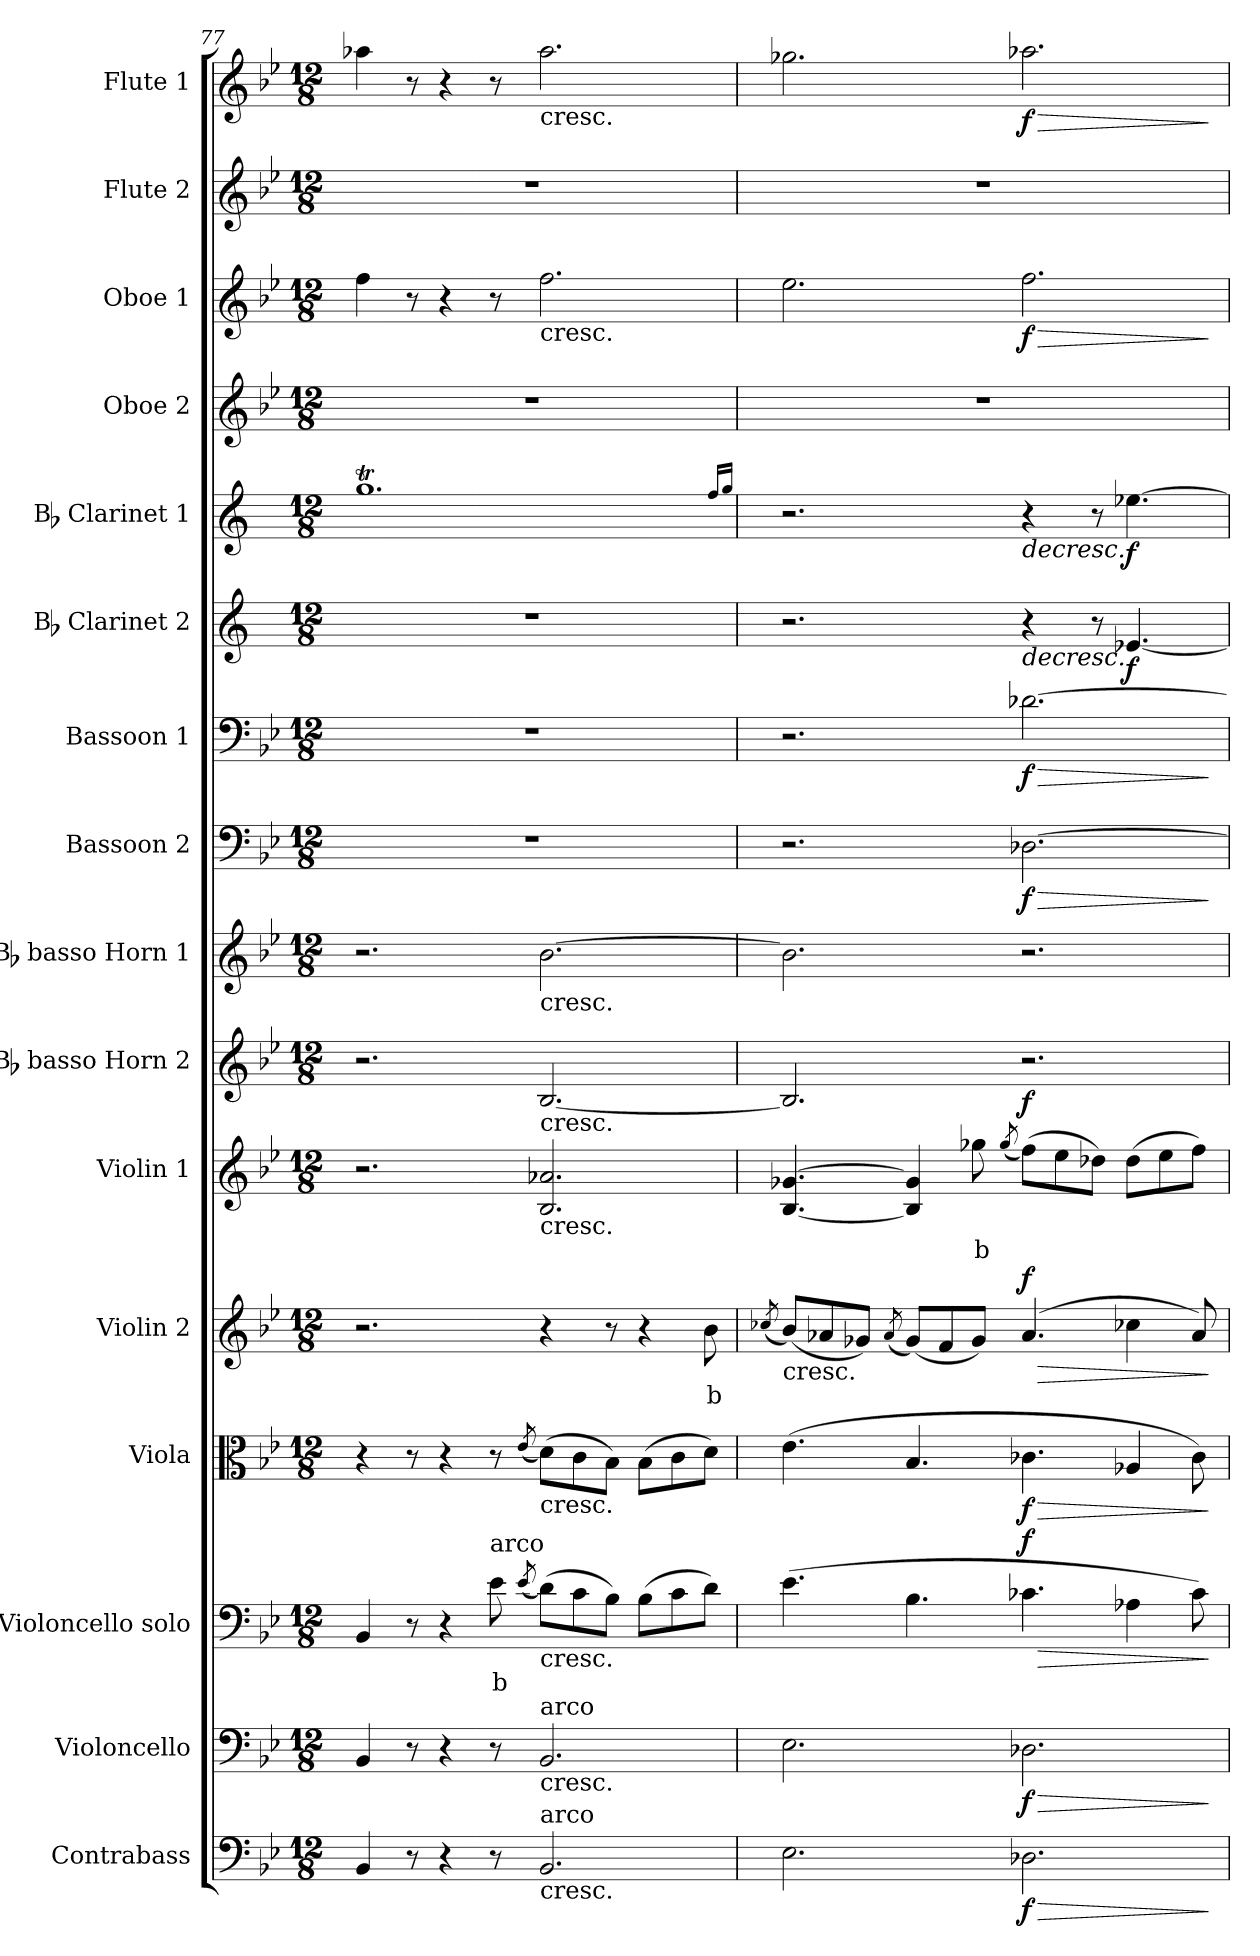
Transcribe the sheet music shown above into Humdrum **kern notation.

**kern	**dynam	**kern	**dynam	**kern	**text	**dynam	**kern	**dynam	**kern	**text	**dynam	**kern	**text	**dynam	**kern	**kern	**kern	**dynam	**kern	**dynam	**kern	**dynam	**kern	**dynam	**kern	**kern	**dynam	**kern	**kern	**dynam
*part16	*part16	*part15	*part15	*part14	*part14	*part14	*part13	*part13	*part12	*part12	*part12	*part11	*part11	*part11	*part10	*part9	*part8	*part8	*part7	*part7	*part6	*part6	*part5	*part5	*part4	*part3	*part3	*part2	*part1	*part1
*staff16	*staff16	*staff15	*staff15	*staff14	*staff14	*staff14	*staff13	*staff13	*staff12	*staff12	*staff12	*staff11	*staff11	*staff11	*staff10	*staff9	*staff8	*staff8	*staff7	*staff7	*staff6	*staff6	*staff5	*staff5	*staff4	*staff3	*staff3	*staff2	*staff1	*staff1
*I"Contrabass	*	*I"Violoncello	*	*I"Violoncello solo	*	*	*I"Viola	*	*I"Violin 2	*	*	*I"Violin 1	*	*	*I"Bb basso Horn 2	*I"Bb basso Horn 1	*I"Bassoon 2	*	*I"Bassoon 1	*	*I"Bb Clarinet 2	*	*I"Bb Clarinet 1	*	*I"Oboe 2	*I"Oboe 1	*	*I"Flute 2	*I"Flute 1	*
*I'Cb	*	*I'Vc	*	*I'Vc solo	*	*	*I'Vla	*	*I'Vln 2	*	*	*I'Vln 1	*	*	*I'Hn 2	*I'Hn 1	*I'Bsn 2	*	*I'Bsn 1	*	*I'Cl 2	*	*I'Cl 1	*	*I'Ob 2	*I'Ob 1	*	*I'Fl 2	*I'Fl 1	*
*clefF4	*	*clefF4	*	*clefF4	*	*	*clefC3	*	*clefG2	*	*	*clefG2	*	*	*clefG2	*clefG2	*clefF4	*	*clefF4	*	*clefG2	*	*clefG2	*	*clefG2	*clefG2	*	*clefG2	*clefG2	*
*ITrd7c12	*	*	*	*	*	*	*	*	*	*	*	*	*	*	*ITrd8c14	*ITrd8c14	*	*	*	*	*ITrd1c2	*	*ITrd1c2	*	*	*	*	*	*	*
*k[b-e-]	*	*k[b-e-]	*	*k[b-e-]	*	*	*k[b-e-]	*	*k[b-e-]	*	*	*k[b-e-]	*	*	*k[b-e-]	*k[b-e-]	*k[b-e-]	*	*k[b-e-]	*	*k[b-e-]	*	*k[b-e-]	*	*k[b-e-]	*k[b-e-]	*	*k[b-e-]	*k[b-e-]	*
*M12/8	*	*M12/8	*	*M12/8	*	*	*M12/8	*	*M12/8	*	*	*M12/8	*	*	*M12/8	*M12/8	*M12/8	*	*M12/8	*	*M12/8	*	*M12/8	*	*M12/8	*M12/8	*	*M12/8	*M12/8	*
=77	=77	=77	=77	=77	=77	=77	=77	=77	=77	=77	=77	=77	=77	=77	=77	=77	=77	=77	=77	=77	=77	=77	=77	=77	=77	=77	=77	=77	=77	=77
4BBB-/	.	4BB-/	.	4BB-/	.	.	4r	.	2.r	.	.	2.r	.	.	2.r	2.r	1.r	.	1.r	.	1.r	.	1.ffT	.	1.r	4ff\	.	1.r	4aa-X\	.
8r	.	8r	.	8r	.	.	8r	.	.	.	.	.	.	.	.	.	.	.	.	.	.	.	.	.	.	8r	.	.	8r	.
4r	.	4r	.	4r	.	.	4r	.	.	.	.	.	.	.	.	.	.	.	.	.	.	.	.	.	.	4r	.	.	4r	.
!	!	!	!	!LO:TX:a:t=arco	!	!	!	!	!	!	!	!	!	!	!	!	!	!	!	!	!	!	!	!	!	!	!	!	!	!
!	!	!	!	!	!LO:LY:b:color=#FF0000	!	!	!	!	!	!	!	!	!	!	!	!	!	!	!	!	!	!	!	!	!	!	!	!	!
8r	.	8r	.	8e-\	b	.	8r	.	.	.	.	.	.	.	.	.	.	.	.	.	.	.	.	.	.	8r	.	.	8r	.
.	.	.	.	(8qe-/	.	.	(8qe-/	.	.	.	.	.	.	.	.	.	.	.	.	.	.	.	.	.	.	.	.	.	.	.
!	!	!	!	!	!	!	!	!	!	!	!	!	!	!	!	!	!	!	!	!	!	!	!	!	!	!	!	!	!LO:TX:b:t=cresc.	!
!	!	!	!	!	!	!	!	!	!	!	!	!	!	!	!	!	!	!	!	!	!	!	!	!	!	!LO:TX:b:t=cresc.	!	!	!	!
!	!	!	!	!	!	!	!	!	!	!	!	!	!	!	!	!LO:TX:b:t=cresc.	!	!	!	!	!	!	!	!	!	!	!	!	!	!
!	!	!	!	!	!	!	!	!	!	!	!	!	!	!	!LO:TX:b:t=cresc.	!	!	!	!	!	!	!	!	!	!	!	!	!	!	!
!	!	!	!	!	!	!	!	!	!	!	!	!LO:TX:b:t=cresc.	!	!	!	!	!	!	!	!	!	!	!	!	!	!	!	!	!	!
!	!	!	!	!	!	!	!LO:TX:b:t=cresc.	!	!	!	!	!	!	!	!	!	!	!	!	!	!	!	!	!	!	!	!	!	!	!
!	!	!	!	!LO:TX:b:t=cresc.	!	!	!	!	!	!	!	!	!	!	!	!	!	!	!	!	!	!	!	!	!	!	!	!	!	!
!	!	!LO:TX:b:t=cresc.	!	!	!	!	!	!	!	!	!	!	!	!	!	!	!	!	!	!	!	!	!	!	!	!	!	!	!	!
!	!	!LO:TX:a:t=arco	!	!	!	!	!	!	!	!	!	!	!	!	!	!	!	!	!	!	!	!	!	!	!	!	!	!	!	!
!LO:TX:b:t=cresc.	!	!	!	!	!	!	!	!	!	!	!	!	!	!	!	!	!	!	!	!	!	!	!	!	!	!	!	!	!	!
!LO:TX:a:t=arco	!	!	!	!	!	!	!	!	!	!	!	!	!	!	!	!	!	!	!	!	!	!	!	!	!	!	!	!	!	!
2.BBB-/	.	2.BB-/	.	(8d\L)	.	.	(8d\L)	.	4r	.	.	2.B-/ 2.a-X/	.	.	[2.BB-/	[2.B-\	.	.	.	.	.	.	.	.	.	2.ff\	.	.	2.aa-\	.
.	.	.	.	8c\	.	.	8c\	.	.	.	.	.	.	.	.	.	.	.	.	.	.	.	.	.	.	.	.	.	.	.
.	.	.	.	8B-\J)	.	.	8B-\J)	.	8r	.	.	.	.	.	.	.	.	.	.	.	.	.	.	.	.	.	.	.	.	.
.	.	.	.	(8B-\L	.	.	(8B-\L	.	4r	.	.	.	.	.	.	.	.	.	.	.	.	.	.	.	.	.	.	.	.	.
.	.	.	.	8c\	.	.	8c\	.	.	.	.	.	.	.	.	.	.	.	.	.	.	.	.	.	.	.	.	.	.	.
!	!	!	!	!	!	!	!	!	!	!LO:LY:b:color=#FF0000	!	!	!	!	!	!	!	!	!	!	!	!	!	!	!	!	!	!	!	!
.	.	.	.	8d\J)	.	.	8d\J)	.	8b-\	b	.	.	.	.	.	.	.	.	.	.	.	.	.	.	.	.	.	.	.	.
.	.	.	.	.	.	.	.	.	.	.	.	.	.	.	.	.	.	.	.	.	.	.	16qee-/LL	.	.	.	.	.	.	.
.	.	.	.	.	.	.	.	.	.	.	.	.	.	.	.	.	.	.	.	.	.	.	16qff/JJ	.	.	.	.	.	.	.
!!LO:PB:g=z
=78	=78	=78	=78	=78	=78	=78	=78	=78	=78	=78	=78	=78	=78	=78	=78	=78	=78	=78	=78	=78	=78	=78	=78	=78	=78	=78	=78	=78	=78	=78
.	.	.	.	.	.	.	.	.	(8qcc-X/	.	.	.	.	.	.	.	.	.	.	.	.	.	.	.	.	.	.	.	.	.
!	!	!	!	!	!	!	!	!	!LO:TX:b:t=cresc.	!	!	!	!	!	!	!	!	!	!	!	!	!	!	!	!	!	!	!	!	!
2.EE-\	.	2.E-\	.	(4.e-\	.	.	(4.e-\	.	(8b-/L)	.	.	[4.B-/ [4.g-X/	.	.	2.BB-/]	2.B-\]	2.r	.	2.r	.	2.r	.	2.r	.	1.r	2.ee-\	.	1.r	2.gg-X\	.
.	.	.	.	.	.	.	.	.	8a-X/	.	.	.	.	.	.	.	.	.	.	.	.	.	.	.	.	.	.	.	.	.
.	.	.	.	.	.	.	.	.	8g-X/J)	.	.	.	.	.	.	.	.	.	.	.	.	.	.	.	.	.	.	.	.	.
.	.	.	.	.	.	.	.	.	(8qa-/	.	.	.	.	.	.	.	.	.	.	.	.	.	.	.	.	.	.	.	.	.
.	.	.	.	4.B-\	.	.	4.B-/	.	(8g-/L)	.	.	4B-/] 4g-/]	.	.	.	.	.	.	.	.	.	.	.	.	.	.	.	.	.	.
.	.	.	.	.	.	.	.	.	8f/	.	.	.	.	.	.	.	.	.	.	.	.	.	.	.	.	.	.	.	.	.
!	!	!	!	!	!	!	!	!	!	!	!	!	!LO:LY:b:color=#FF0000	!	!	!	!	!	!	!	!	!	!	!	!	!	!	!	!	!
.	.	.	.	.	.	.	.	.	8g-/J)	.	.	8gg-X\	b	.	.	.	.	.	.	.	.	.	.	.	.	.	.	.	.	.
.	.	.	.	.	.	.	.	.	.	.	.	(8qgg-/	.	.	.	.	.	.	.	.	.	.	.	.	.	.	.	.	.	.
!	!LO:HP:b	!	!LO:HP:b	!	!	!LO:HP:b	!	!LO:HP:b	!	!	!LO:HP:b	!	!	!	!	!	!	!LO:HP:b	!	!LO:HP:b	!	!LO:HP:b	!	!LO:HP:b	!	!	!LO:HP:b	!	!	!LO:HP:b
!	!LO:DY:n=1:b	!	!LO:DY:n=1:b	!	!	!LO:DY:n=1:b	!	!LO:DY:n=1:b	!	!	!LO:DY:n=1:b	!	!	!LO:DY:b	!	!	!	!LO:DY:n=1:b	!	!LO:DY:n=1:b	!	!	!	!	!	!	!LO:DY:n=1:b	!	!	!LO:DY:n=1:b
2.DD-X\	> f	2.D-X\	> f	4.c-X\	.	> f	4.c-X\	> f	(4.a-/	.	> f	(8ff\L)	.	f	2.r	2.r	[2.D-X\	> f	[2.d-X\	> f	4r	>	4r	>	.	2.ff\	> f	.	2.aa-X\	> f
.	.	.	.	.	.	.	.	.	.	.	.	8ee-\	.	.	.	.	.	.	.	.	.	.	.	.	.	.	.	.	.	.
.	.	.	.	.	.	.	.	.	.	.	.	8dd-X\J)	.	.	.	.	.	.	.	.	8r	.	8r	.	.	.	.	.	.	.
!	!	!	!	!	!	!	!	!	!	!	!	!	!	!	!	!	!	!	!	!	!	!LO:DY:b	!	!LO:DY:b	!	!	!	!	!	!
.	.	.	.	4A-X\	.	.	4A-X/	.	4cc-\	.	.	(8dd-\L	.	.	.	.	.	.	.	.	[4.d-X/	f	[4.dd-X\	f	.	.	.	.	.	.
.	.	.	.	.	.	.	.	.	.	.	.	8ee-\	.	.	.	.	.	.	.	.	.	.	.	.	.	.	.	.	.	.
.	.	.	.	8c-\)	.	.	8c-\)	.	8a-/)	.	.	8ff\J)	.	.	.	.	.	.	.	.	.	.	.	.	.	.	.	.	.	.
.	]	.	]	.	.	]	.	]	.	.	]	.	.	.	.	.	.	]	.	]	.	]	.	]	.	.	]	.	.	]
=	=	=	=	=	=	=	=	=	=	=	=	=	=	=	=	=	=	=	=	=	=	=	=	=	=	=	=	=	=	=
*-	*-	*-	*-	*-	*-	*-	*-	*-	*-	*-	*-	*-	*-	*-	*-	*-	*-	*-	*-	*-	*-	*-	*-	*-	*-	*-	*-	*-	*-	*-
